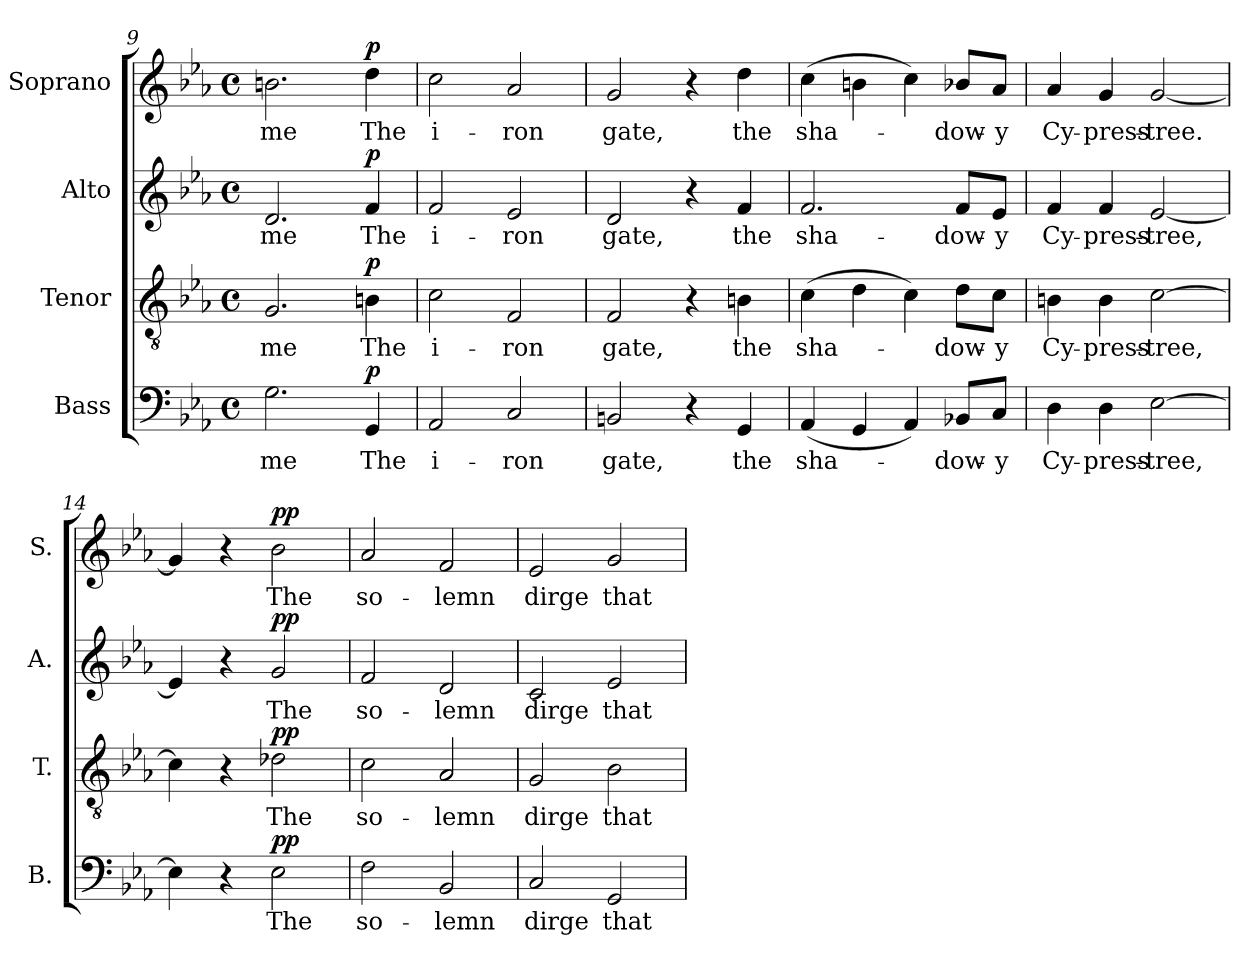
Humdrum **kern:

**kern	**text	**dynam	**kern	**text	**dynam	**kern	**text	**dynam	**kern	**text	**dynam
*part4	*part4	*part4	*part3	*part3	*part3	*part2	*part2	*part2	*part1	*part1	*part1
*staff4	*staff4	*staff4	*staff3	*staff3	*staff3	*staff2	*staff2	*staff2	*staff1	*staff1	*staff1
*I"Bass	*	*	*I"Tenor	*	*	*I"Alto	*	*	*I"Soprano	*	*
*I'B.	*	*	*I'T.	*	*	*I'A.	*	*	*I'S.	*	*
*clefF4	*	*	*clefGv2	*	*	*clefG2	*	*	*clefG2	*	*
*	*	*	*ITrd7c12	*	*	*	*	*	*	*	*
*k[b-e-a-]	*	*	*k[b-e-a-]	*	*	*k[b-e-a-]	*	*	*k[b-e-a-]	*	*
*E-:	*	*	*E-:	*	*	*E-:	*	*	*E-:	*	*
*M4/4	*	*	*M4/4	*	*	*M4/4	*	*	*M4/4	*	*
*met(c)	*	*	*met(c)	*	*	*met(c)	*	*	*met(c)	*	*
=9	=9	=9	=9	=9	=9	=9	=9	=9	=9	=9	=9
!	!LO:LY:b:color=#000000	!	!	!	!	!	!	!	!	!	!
!	!	!	!	!LO:LY:b:color=#000000	!	!	!	!	!	!	!
!	!	!	!	!	!	!	!LO:LY:b:color=#000000	!	!	!	!
!	!	!	!	!	!	!	!	!	!	!LO:LY:b:color=#000000	!
2.Gi\	me	.	2.GGi/	me	.	2.di/	me	.	2.bni\	me	.
!	!LO:LY:b:color=#000000	!	!	!	!	!	!	!	!	!	!
!	!	!	!	!LO:LY:b:color=#000000	!	!	!	!	!	!	!
!	!	!	!	!	!	!	!LO:LY:b:color=#000000	!	!	!	!
!	!	!	!	!	!	!	!	!	!	!LO:LY:b:color=#000000	!
4GGi/	The	p	4BBni\	The	p	4fi/	The	p	4ddi\	The	p
=10	=10	=10	=10	=10	=10	=10	=10	=10	=10	=10	=10
!	!LO:LY:b:color=#000000	!	!	!	!	!	!	!	!	!	!
!	!	!	!	!LO:LY:b:color=#000000	!	!	!	!	!	!	!
!	!	!	!	!	!	!	!LO:LY:b:color=#000000	!	!	!	!
!	!	!	!	!	!	!	!	!	!	!LO:LY:b:color=#000000	!
2AA-i/	i-	.	2Ci\	i-	.	2fi/	i-	.	2cci\	i-	.
!	!LO:LY:b:color=#000000	!	!	!	!	!	!	!	!	!	!
!	!	!	!	!LO:LY:b:color=#000000	!	!	!	!	!	!	!
!	!	!	!	!	!	!	!LO:LY:b:color=#000000	!	!	!	!
!	!	!	!	!	!	!	!	!	!	!LO:LY:b:color=#000000	!
2Ci/	-ron	.	2FFi/	-ron	.	2e-i/	-ron	.	2a-i/	-ron	.
=11	=11	=11	=11	=11	=11	=11	=11	=11	=11	=11	=11
!	!LO:LY:b:color=#000000	!	!	!	!	!	!	!	!	!	!
!	!	!	!	!LO:LY:b:color=#000000	!	!	!	!	!	!	!
!	!	!	!	!	!	!	!LO:LY:b:color=#000000	!	!	!	!
!	!	!	!	!	!	!	!	!	!	!LO:LY:b:color=#000000	!
2BBni/	gate,	.	2FFi/	gate,	.	2di/	gate,	.	2gi/	gate,	.
4r	.	.	4r	.	.	4r	.	.	4r	.	.
!	!LO:LY:b:color=#000000	!	!	!	!	!	!	!	!	!	!
!	!	!	!	!LO:LY:b:color=#000000	!	!	!	!	!	!	!
!	!	!	!	!	!	!	!LO:LY:b:color=#000000	!	!	!	!
!	!	!	!	!	!	!	!	!	!	!LO:LY:b:color=#000000	!
4GGi/	the	.	4BBni\	the	.	4fi/	the	.	4ddi\	the	.
=12	=12	=12	=12	=12	=12	=12	=12	=12	=12	=12	=12
!	!LO:LY:b:color=#000000	!	!	!	!	!	!	!	!	!	!
!	!	!	!	!LO:LY:b:color=#000000	!	!	!	!	!	!	!
!	!	!	!	!	!	!	!LO:LY:b:color=#000000	!	!	!	!
!	!	!	!	!	!	!	!	!	!	!LO:LY:b:color=#000000	!
(4AA-i/	sha-	.	(4Ci\	sha-	.	2.fi/	sha-	.	(4cci\	sha-	.
4GGi/	.	.	4Di\	.	.	.	.	.	4bni\	.	.
4AA-i/)	.	.	4Ci\)	.	.	.	.	.	4cci\)	.	.
!	!LO:LY:b:color=#000000	!	!	!	!	!	!	!	!	!	!
!	!	!	!	!LO:LY:b:color=#000000	!	!	!	!	!	!	!
!	!	!	!	!	!	!	!LO:LY:b:color=#000000	!	!	!	!
!	!	!	!	!	!	!	!	!	!	!LO:LY:b:color=#000000	!
8BB-Xi/L	-dow-	.	8Di\L	-dow-	.	8fi/L	-dow-	.	8b-Xi/L	-dow-	.
!	!LO:LY:b:color=#000000	!	!	!	!	!	!	!	!	!	!
!	!	!	!	!LO:LY:b:color=#000000	!	!	!	!	!	!	!
!	!	!	!	!	!	!	!LO:LY:b:color=#000000	!	!	!	!
!	!	!	!	!	!	!	!	!	!	!LO:LY:b:color=#000000	!
8Ci/J	-y	.	8Ci\J	-y	.	8e-i/J	-y	.	8a-i/J	-y	.
=13	=13	=13	=13	=13	=13	=13	=13	=13	=13	=13	=13
!	!LO:LY:b:color=#000000	!	!	!	!	!	!	!	!	!	!
!	!	!	!	!LO:LY:b:color=#000000	!	!	!	!	!	!	!
!	!	!	!	!	!	!	!LO:LY:b:color=#000000	!	!	!	!
!	!	!	!	!	!	!	!	!	!	!LO:LY:b:color=#000000	!
4Di\	Cy-	.	4BBni\	Cy-	.	4fi/	Cy-	.	4a-i/	Cy-	.
!	!LO:LY:b:color=#000000	!	!	!	!	!	!	!	!	!	!
!	!	!	!	!LO:LY:b:color=#000000	!	!	!	!	!	!	!
!	!	!	!	!	!	!	!LO:LY:b:color=#000000	!	!	!	!
!	!	!	!	!	!	!	!	!	!	!LO:LY:b:color=#000000	!
4Di\	-press-	.	4BBi\	-press-	.	4fi/	-press-	.	4gi/	-press-	.
!	!LO:LY:b:color=#000000	!	!	!	!	!	!	!	!	!	!
!	!	!	!	!LO:LY:b:color=#000000	!	!	!	!	!	!	!
!	!	!	!	!	!	!	!LO:LY:b:color=#000000	!	!	!	!
!	!	!	!	!	!	!	!	!	!	!LO:LY:b:color=#000000	!
[2E-i\	-tree,	.	[2Ci\	-tree,	.	[2e-i/	-tree,	.	[2gi/	-tree.	.
=14	=14	=14	=14	=14	=14	=14	=14	=14	=14	=14	=14
4E-i\]	.	.	4Ci\]	.	.	4e-i/]	.	.	4gi/]	.	.
4r	.	.	4r	.	.	4r	.	.	4r	.	.
!	!LO:LY:b:color=#000000	!	!	!	!	!	!	!	!	!	!
!	!	!	!	!LO:LY:b:color=#000000	!	!	!	!	!	!	!
!	!	!	!	!	!	!	!LO:LY:b:color=#000000	!	!	!	!
!	!	!	!	!	!	!	!	!	!	!LO:LY:b:color=#000000	!
2E-i\	The	pp	2D-Xi\	The	pp	2gi/	The	pp	2b-i\	The	pp
!!LO:LB:g=z
=15	=15	=15	=15	=15	=15	=15	=15	=15	=15	=15	=15
!	!LO:LY:b:color=#000000	!	!	!	!	!	!	!	!	!	!
!	!	!	!	!LO:LY:b:color=#000000	!	!	!	!	!	!	!
!	!	!	!	!	!	!	!LO:LY:b:color=#000000	!	!	!	!
!	!	!	!	!	!	!	!	!	!	!LO:LY:b:color=#000000	!
2Fi\	so-	.	2Ci\	so-	.	2fi/	so-	.	2a-i/	so-	.
!	!LO:LY:b:color=#000000	!	!	!	!	!	!	!	!	!	!
!	!	!	!	!LO:LY:b:color=#000000	!	!	!	!	!	!	!
!	!	!	!	!	!	!	!LO:LY:b:color=#000000	!	!	!	!
!	!	!	!	!	!	!	!	!	!	!LO:LY:b:color=#000000	!
2BB-i/	-lemn	.	2AA-i/	-lemn	.	2di/	-lemn	.	2fi/	-lemn	.
=16	=16	=16	=16	=16	=16	=16	=16	=16	=16	=16	=16
!	!LO:LY:b:color=#000000	!	!	!	!	!	!	!	!	!	!
!	!	!	!	!LO:LY:b:color=#000000	!	!	!	!	!	!	!
!	!	!	!	!	!	!	!LO:LY:b:color=#000000	!	!	!	!
!	!	!	!	!	!	!	!	!	!	!LO:LY:b:color=#000000	!
2Ci/	dirge	.	2GGi/	dirge	.	2ci/	dirge	.	2e-i/	dirge	.
!	!LO:LY:b:color=#000000	!	!	!	!	!	!	!	!	!	!
!	!	!	!	!LO:LY:b:color=#000000	!	!	!	!	!	!	!
!	!	!	!	!	!	!	!LO:LY:b:color=#000000	!	!	!	!
!	!	!	!	!	!	!	!	!	!	!LO:LY:b:color=#000000	!
2GGi/	that	.	2BB-i\	that	.	2e-i/	that	.	2gi/	that	.
=	=	=	=	=	=	=	=	=	=	=	=
*-	*-	*-	*-	*-	*-	*-	*-	*-	*-	*-	*-
